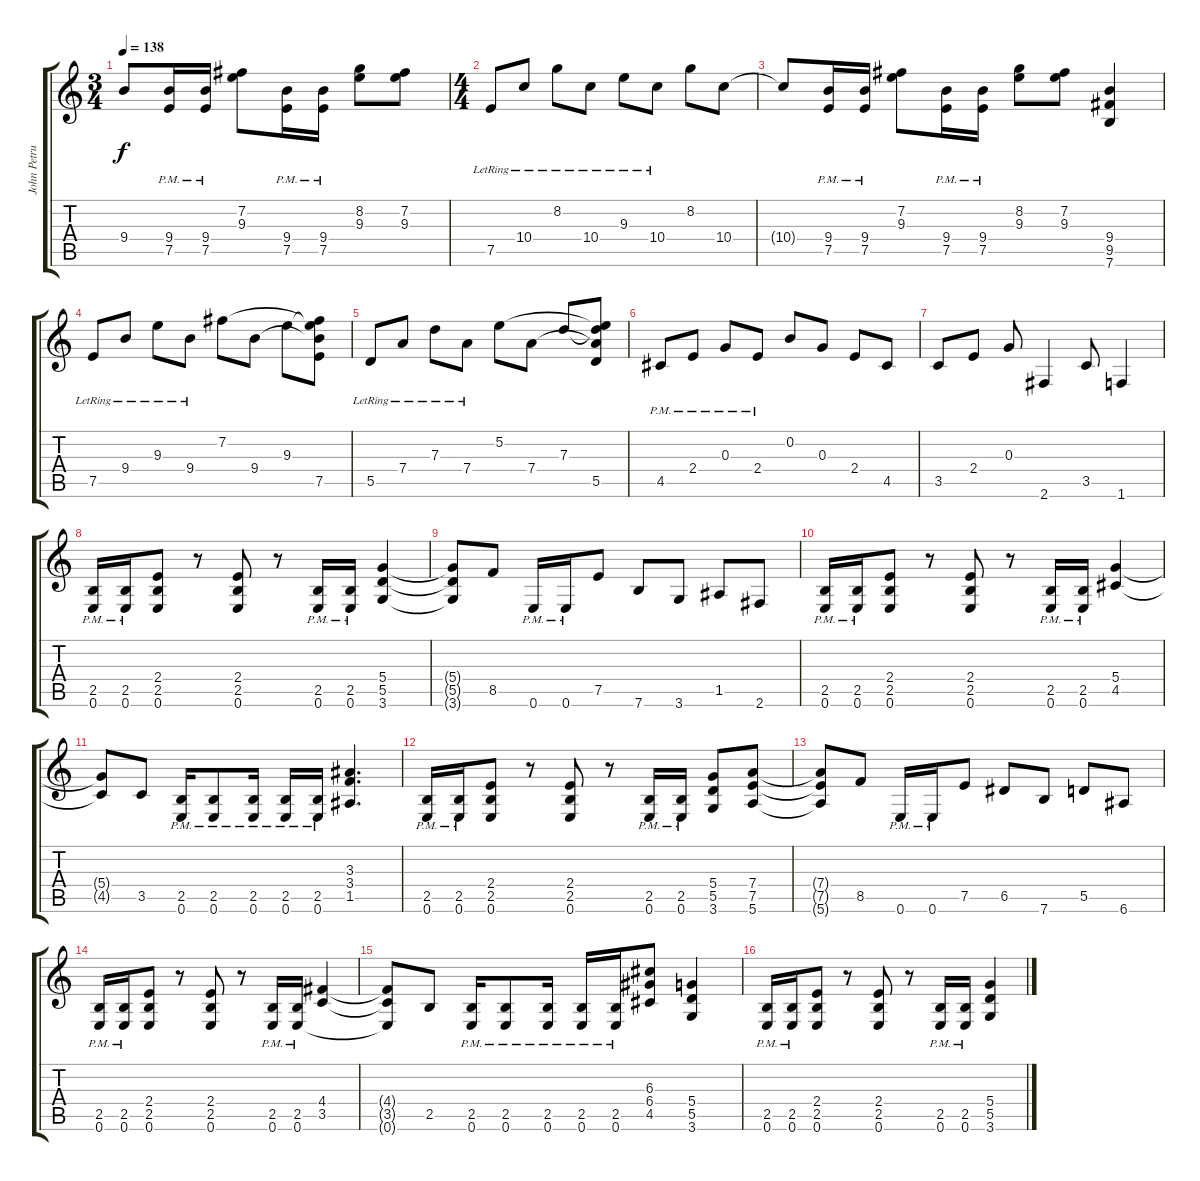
\track ("John Petrucci" "John Petru") {instrument acousticguitarsteel}
\staff {score tabs}
\tuning (E4 B3 G3 D3 A2 E2) {hide}
\ts (3 4)
\tempo 138
\clef g2
\ks c
9.4{t}.8{dy f} (9.4{pm} 7.5{pm}).16 (9.4{pm} 7.5{pm}).16 (7.2 9.3).8 (9.4{pm} 7.5).16 (9.4{pm} 7.5).16 (8.2 9.3).8 (7.2 9.3).8 |
\ts (4 4)
7.5{lr}.8 10.4{lr}.8 8.2{lr}.8 10.4{lr}.8 9.3{lr}.8 10.4{lr}.8 8.2.8 10.4.8 |
10.4{t}.8 (9.4{pm} 7.5{pm}).16 (9.4{pm} 7.5{pm}).16 (7.2 9.3).8 (9.4{pm} 7.5).16 (9.4{pm} 7.5).16 (8.2 9.3).8 (7.2 9.3).8 (9.4 9.5 7.6).4 |
7.5{lr}.8 9.4{lr}.8 9.3{lr}.8 9.4{lr}.8 7.2.8 9.4.8 9.3.8 (7.2{t} 9.3{t} 9.4{t} 7.5).8 |
5.5{lr}.8 7.4{lr}.8 7.3{lr}.8 7.4{lr}.8 5.2.8 7.4.8 7.3.8 (5.2{t} 7.3{t} 7.4{t} 5.5).8 |
4.5{pm}.8 2.4{pm}.8 0.3{pm}.8 2.4{pm}.8 0.2.8 0.3.8 2.4.8 4.5.8 |
3.5.8 2.4.8 0.3.8 2.6.4 3.5.8 1.6.4 |
(2.5{pm} 0.6{pm}).16 (2.5{pm} 0.6{pm}).16 (2.4 2.5 0.6).8 r.8 (2.4 2.5 0.6).8 r.8 (2.5{pm} 0.6{pm}).16 (2.5{pm} 0.6{pm}).16 (5.4 5.5 3.6).4 |
(5.4{t} 5.5{t} 3.6{t}).8 8.5.8 0.6{pm}.16 0.6{pm}.16 7.5.8 7.6.8 3.6.8 1.5.8 2.6.8 |
(2.5{pm} 0.6{pm}).16 (2.5{pm} 0.6{pm}).16 (2.4 2.5 0.6).8 r.8 (2.4 2.5 0.6).8 r.8 (2.5{pm} 0.6{pm}).16 (2.5{pm} 0.6{pm}).16 (5.4 4.5).4 |
(5.4{t} 4.5{t}).8 3.5.8 (2.5{pm} 0.6{pm}).16 (2.5{pm} 0.6{pm}).8 (2.5{pm} 0.6{pm}).16 (2.5{pm} 0.6{pm}).16 (2.5{pm} 0.6{pm}).16 (3.3 3.4 1.5).4{d} |
(2.5{pm} 0.6{pm}).16 (2.5{pm} 0.6{pm}).16 (2.4 2.5 0.6).8 r.8 (2.4 2.5 0.6).8 r.8 (2.5{pm} 0.6{pm}).16 (2.5{pm} 0.6{pm}).16 (5.4 5.5 3.6).8 (7.4 7.5 5.6).8 |
(7.4{t} 7.5{t} 5.6{t}).8 8.5.8 0.6{pm}.16 0.6{pm}.16 7.5.8 6.5.8 7.6.8 5.5.8 6.6.8 |
(2.5{pm} 0.6{pm}).16 (2.5{pm} 0.6{pm}).16 (2.4 2.5 0.6).8 r.8 (2.4 2.5 0.6).8 r.8 (2.5{pm} 0.6{pm}).16 (2.5{pm} 0.6{pm}).16 (4.4 3.5).4 |
(4.4{t} 3.5{t} 0.6{t}).8 2.5.8 (2.5{pm} 0.6{pm}).16 (2.5{pm} 0.6{pm}).8 (2.5{pm} 0.6{pm}).16 (2.5{pm} 0.6{pm}).16 (2.5{pm} 0.6{pm}).16 (6.3 6.4 4.5).8 (5.4 5.5 3.6).4 |
(2.5{pm} 0.6{pm}).16 (2.5{pm} 0.6{pm}).16 (2.4 2.5 0.6).8 r.8 (2.4 2.5 0.6).8 r.8 (2.5{pm} 0.6{pm}).16 (2.5{pm} 0.6{pm}).16 (5.4 5.5 3.6).4
